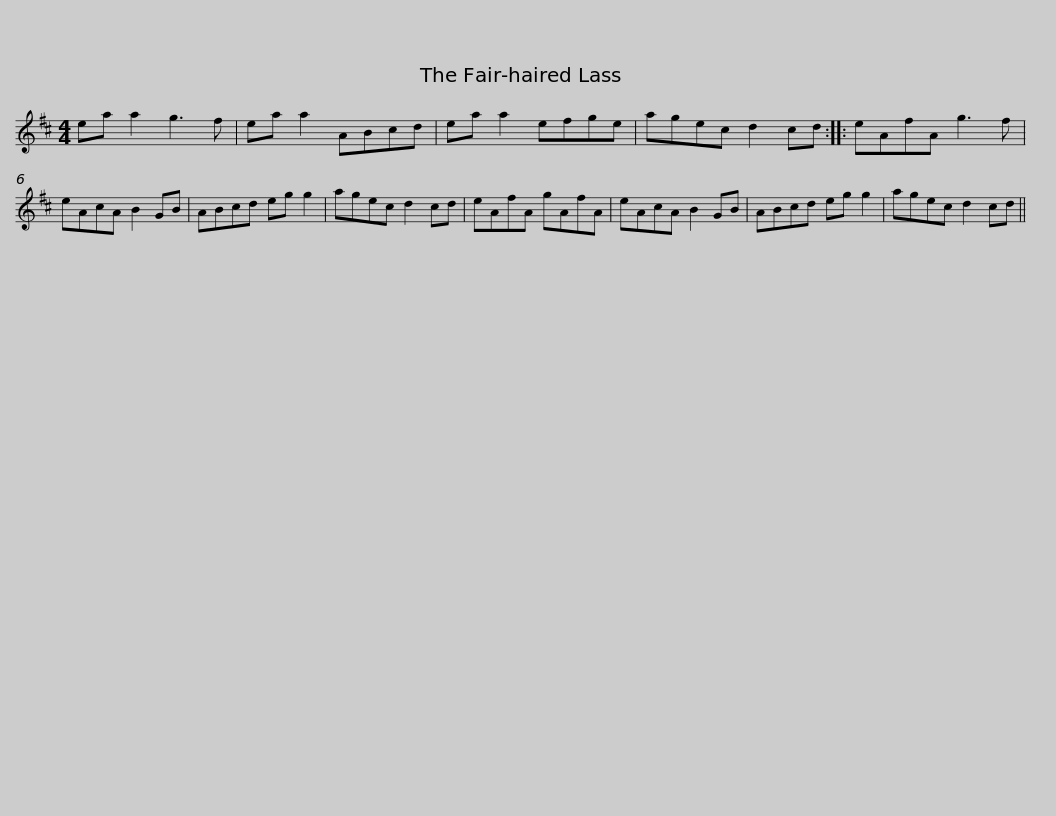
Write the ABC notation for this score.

X:1
L:1/8
M:4/4
I:linebreak $
K:D
V:1 treble
V:1
 ea a2 g3 f | ea a2 ABcd | ea a2 efge | agec d2 cd :: eAfA g3 f | %5
 eAcA B2 GB |$ ABcd eg g2 | agec d2 cd | eAfA gAfA | eAcA B2 GB | %10
 ABcd eg g2 | agec d2 cd || %12
